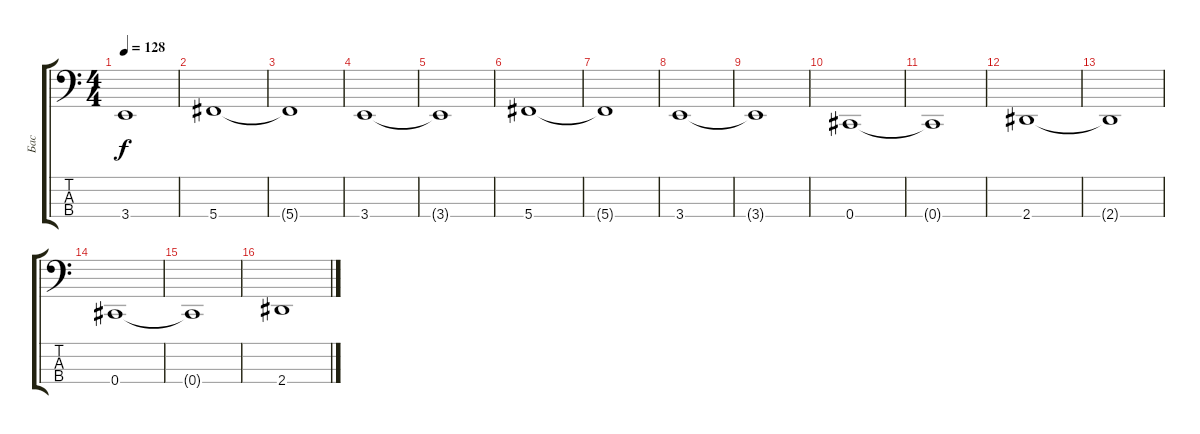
\track ("Бас" "Бас") {instrument electricbassfinger}
\staff {score tabs}
\tuning (E2 B1 Gb1 Db1) {hide}
\ts (4 4)
\tempo 128
\clef f4
\ks c
3.4{t}.1{dy f} |
5.4.1 |
5.4{t}.1 |
3.4.1 |
3.4{t}.1 |
5.4.1 |
5.4{t}.1 |
3.4.1 |
3.4{t}.1 |
0.4.1 |
0.4{t}.1 |
2.4.1 |
2.4{t}.1 |
0.4.1 |
0.4{t}.1 |
2.4.1
